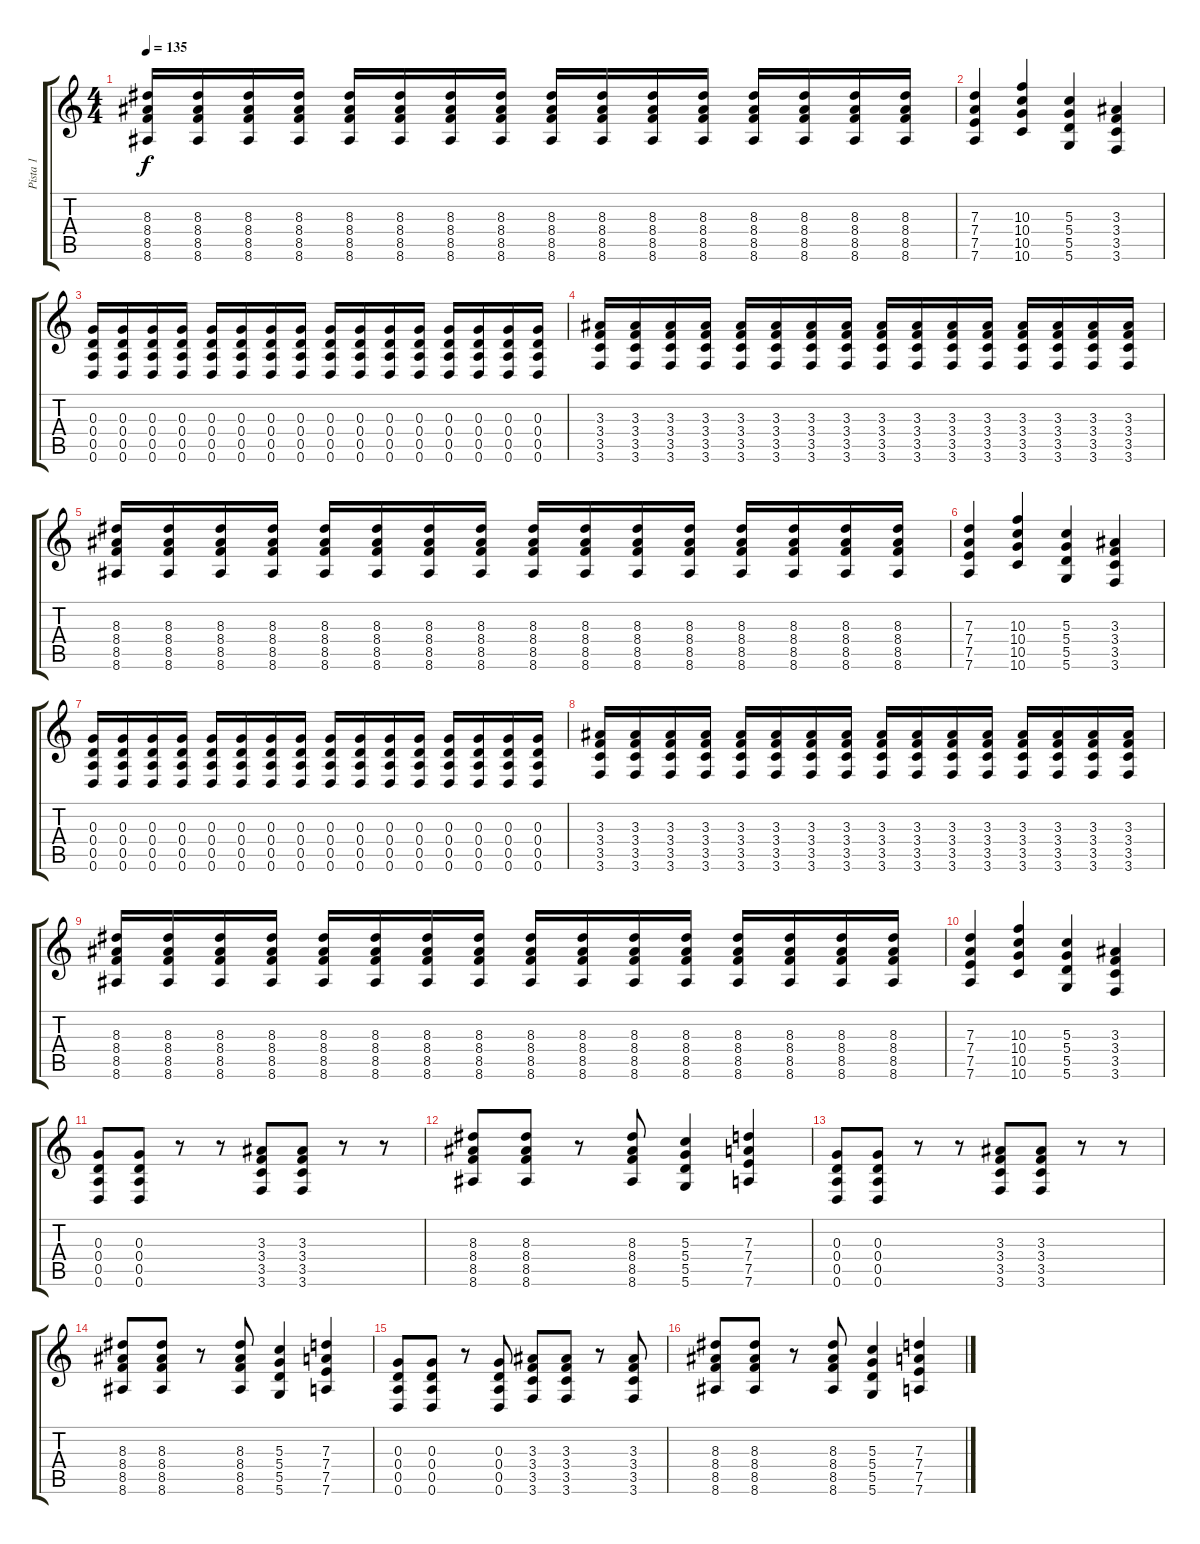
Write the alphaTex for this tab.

\track ("Pista 1" "Pista 1") {instrument overdrivenguitar}
\staff {score tabs}
\tuning (E4 B3 G3 D3 A2 D2) {hide}
\ts (4 4)
\tempo 135
\clef g2
\ks c
(8.3 8.4 8.5 8.6).16{dy f} (8.3 8.4 8.5 8.6).16 (8.3 8.4 8.5 8.6).16 (8.3 8.4 8.5 8.6).16 (8.3 8.4 8.5 8.6).16 (8.3 8.4 8.5 8.6).16 (8.3 8.4 8.5 8.6).16 (8.3 8.4 8.5 8.6).16 (8.3 8.4 8.5 8.6).16 (8.3 8.4 8.5 8.6).16 (8.3 8.4 8.5 8.6).16 (8.3 8.4 8.5 8.6).16 (8.3 8.4 8.5 8.6).16 (8.3 8.4 8.5 8.6).16 (8.3 8.4 8.5 8.6).16 (8.3 8.4 8.5 8.6).16 |
(7.3 7.4 7.5 7.6).4 (10.3 10.4 10.5 10.6).4 (5.3 5.4 5.5 5.6).4 (3.3 3.4 3.5 3.6).4 |
(0.3 0.4 0.5 0.6).16 (0.3 0.4 0.5 0.6).16 (0.3 0.4 0.5 0.6).16 (0.3 0.4 0.5 0.6).16 (0.3 0.4 0.5 0.6).16 (0.3 0.4 0.5 0.6).16 (0.3 0.4 0.5 0.6).16 (0.3 0.4 0.5 0.6).16 (0.3 0.4 0.5 0.6).16 (0.3 0.4 0.5 0.6).16 (0.3 0.4 0.5 0.6).16 (0.3 0.4 0.5 0.6).16 (0.3 0.4 0.5 0.6).16 (0.3 0.4 0.5 0.6).16 (0.3 0.4 0.5 0.6).16 (0.3 0.4 0.5 0.6).16 |
(3.3 3.4 3.5 3.6).16 (3.3 3.4 3.5 3.6).16 (3.3 3.4 3.5 3.6).16 (3.3 3.4 3.5 3.6).16 (3.3 3.4 3.5 3.6).16 (3.3 3.4 3.5 3.6).16 (3.3 3.4 3.5 3.6).16 (3.3 3.4 3.5 3.6).16 (3.3 3.4 3.5 3.6).16 (3.3 3.4 3.5 3.6).16 (3.3 3.4 3.5 3.6).16 (3.3 3.4 3.5 3.6).16 (3.3 3.4 3.5 3.6).16 (3.3 3.4 3.5 3.6).16 (3.3 3.4 3.5 3.6).16 (3.3 3.4 3.5 3.6).16 |
(8.3 8.4 8.5 8.6).16 (8.3 8.4 8.5 8.6).16 (8.3 8.4 8.5 8.6).16 (8.3 8.4 8.5 8.6).16 (8.3 8.4 8.5 8.6).16 (8.3 8.4 8.5 8.6).16 (8.3 8.4 8.5 8.6).16 (8.3 8.4 8.5 8.6).16 (8.3 8.4 8.5 8.6).16 (8.3 8.4 8.5 8.6).16 (8.3 8.4 8.5 8.6).16 (8.3 8.4 8.5 8.6).16 (8.3 8.4 8.5 8.6).16 (8.3 8.4 8.5 8.6).16 (8.3 8.4 8.5 8.6).16 (8.3 8.4 8.5 8.6).16 |
(7.3 7.4 7.5 7.6).4 (10.3 10.4 10.5 10.6).4 (5.3 5.4 5.5 5.6).4 (3.3 3.4 3.5 3.6).4 |
(0.3 0.4 0.5 0.6).16 (0.3 0.4 0.5 0.6).16 (0.3 0.4 0.5 0.6).16 (0.3 0.4 0.5 0.6).16 (0.3 0.4 0.5 0.6).16 (0.3 0.4 0.5 0.6).16 (0.3 0.4 0.5 0.6).16 (0.3 0.4 0.5 0.6).16 (0.3 0.4 0.5 0.6).16 (0.3 0.4 0.5 0.6).16 (0.3 0.4 0.5 0.6).16 (0.3 0.4 0.5 0.6).16 (0.3 0.4 0.5 0.6).16 (0.3 0.4 0.5 0.6).16 (0.3 0.4 0.5 0.6).16 (0.3 0.4 0.5 0.6).16 |
(3.3 3.4 3.5 3.6).16 (3.3 3.4 3.5 3.6).16 (3.3 3.4 3.5 3.6).16 (3.3 3.4 3.5 3.6).16 (3.3 3.4 3.5 3.6).16 (3.3 3.4 3.5 3.6).16 (3.3 3.4 3.5 3.6).16 (3.3 3.4 3.5 3.6).16 (3.3 3.4 3.5 3.6).16 (3.3 3.4 3.5 3.6).16 (3.3 3.4 3.5 3.6).16 (3.3 3.4 3.5 3.6).16 (3.3 3.4 3.5 3.6).16 (3.3 3.4 3.5 3.6).16 (3.3 3.4 3.5 3.6).16 (3.3 3.4 3.5 3.6).16 |
(8.3 8.4 8.5 8.6).16 (8.3 8.4 8.5 8.6).16 (8.3 8.4 8.5 8.6).16 (8.3 8.4 8.5 8.6).16 (8.3 8.4 8.5 8.6).16 (8.3 8.4 8.5 8.6).16 (8.3 8.4 8.5 8.6).16 (8.3 8.4 8.5 8.6).16 (8.3 8.4 8.5 8.6).16 (8.3 8.4 8.5 8.6).16 (8.3 8.4 8.5 8.6).16 (8.3 8.4 8.5 8.6).16 (8.3 8.4 8.5 8.6).16 (8.3 8.4 8.5 8.6).16 (8.3 8.4 8.5 8.6).16 (8.3 8.4 8.5 8.6).16 |
(7.3 7.4 7.5 7.6).4 (10.3 10.4 10.5 10.6).4 (5.3 5.4 5.5 5.6).4 (3.3 3.4 3.5 3.6).4 |
(0.3 0.4 0.5 0.6).8 (0.3 0.4 0.5 0.6).8 r.8 r.8 (3.3 3.4 3.5 3.6).8 (3.3 3.4 3.5 3.6).8 r.8 r.8 |
(8.3 8.4 8.5 8.6).8 (8.3 8.4 8.5 8.6).8 r.8 (8.3 8.4 8.5 8.6).8 (5.3 5.4 5.5 5.6).4 (7.3 7.4 7.5 7.6).4 |
(0.3 0.4 0.5 0.6).8 (0.3 0.4 0.5 0.6).8 r.8 r.8 (3.3 3.4 3.5 3.6).8 (3.3 3.4 3.5 3.6).8 r.8 r.8 |
(8.3 8.4 8.5 8.6).8 (8.3 8.4 8.5 8.6).8 r.8 (8.3 8.4 8.5 8.6).8 (5.3 5.4 5.5 5.6).4 (7.3 7.4 7.5 7.6).4 |
(0.3 0.4 0.5 0.6).8 (0.3 0.4 0.5 0.6).8 r.8 (0.3 0.4 0.5 0.6).8 (3.3 3.4 3.5 3.6).8 (3.3 3.4 3.5 3.6).8 r.8 (3.3 3.4 3.5 3.6).8 |
(8.3 8.4 8.5 8.6).8 (8.3 8.4 8.5 8.6).8 r.8 (8.3 8.4 8.5 8.6).8 (5.3 5.4 5.5 5.6).4 (7.3 7.4 7.5 7.6).4
